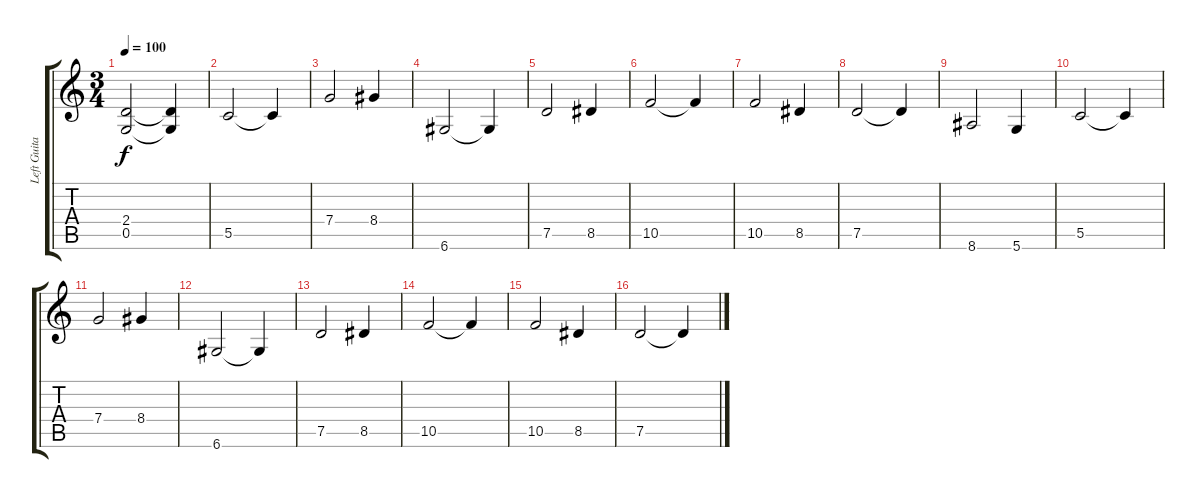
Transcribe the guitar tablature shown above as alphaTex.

\track ("Left Guitar" "Left Guita") {instrument distortionguitar}
\staff {score tabs}
\tuning (D4 A3 F3 C3 G2 D2) {hide}
\ts (3 4)
\tempo 100
\clef g2
\ks c
(2.4{t} 0.5{t}).2{dy f} (2.4{t} 0.5{t}).4 |
5.5.2 5.5{t}.4 |
7.4.2 8.4.4 |
6.6.2 6.6{t}.4 |
7.5.2 8.5.4 |
10.5.2 10.5{t}.4 |
10.5.2 8.5.4 |
7.5.2 7.5{t}.4 |
8.6.2 5.6.4 |
5.5.2 5.5{t}.4 |
7.4.2 8.4.4 |
6.6.2 6.6{t}.4 |
7.5.2 8.5.4 |
10.5.2 10.5{t}.4 |
10.5.2 8.5.4 |
7.5.2 7.5{t}.4
